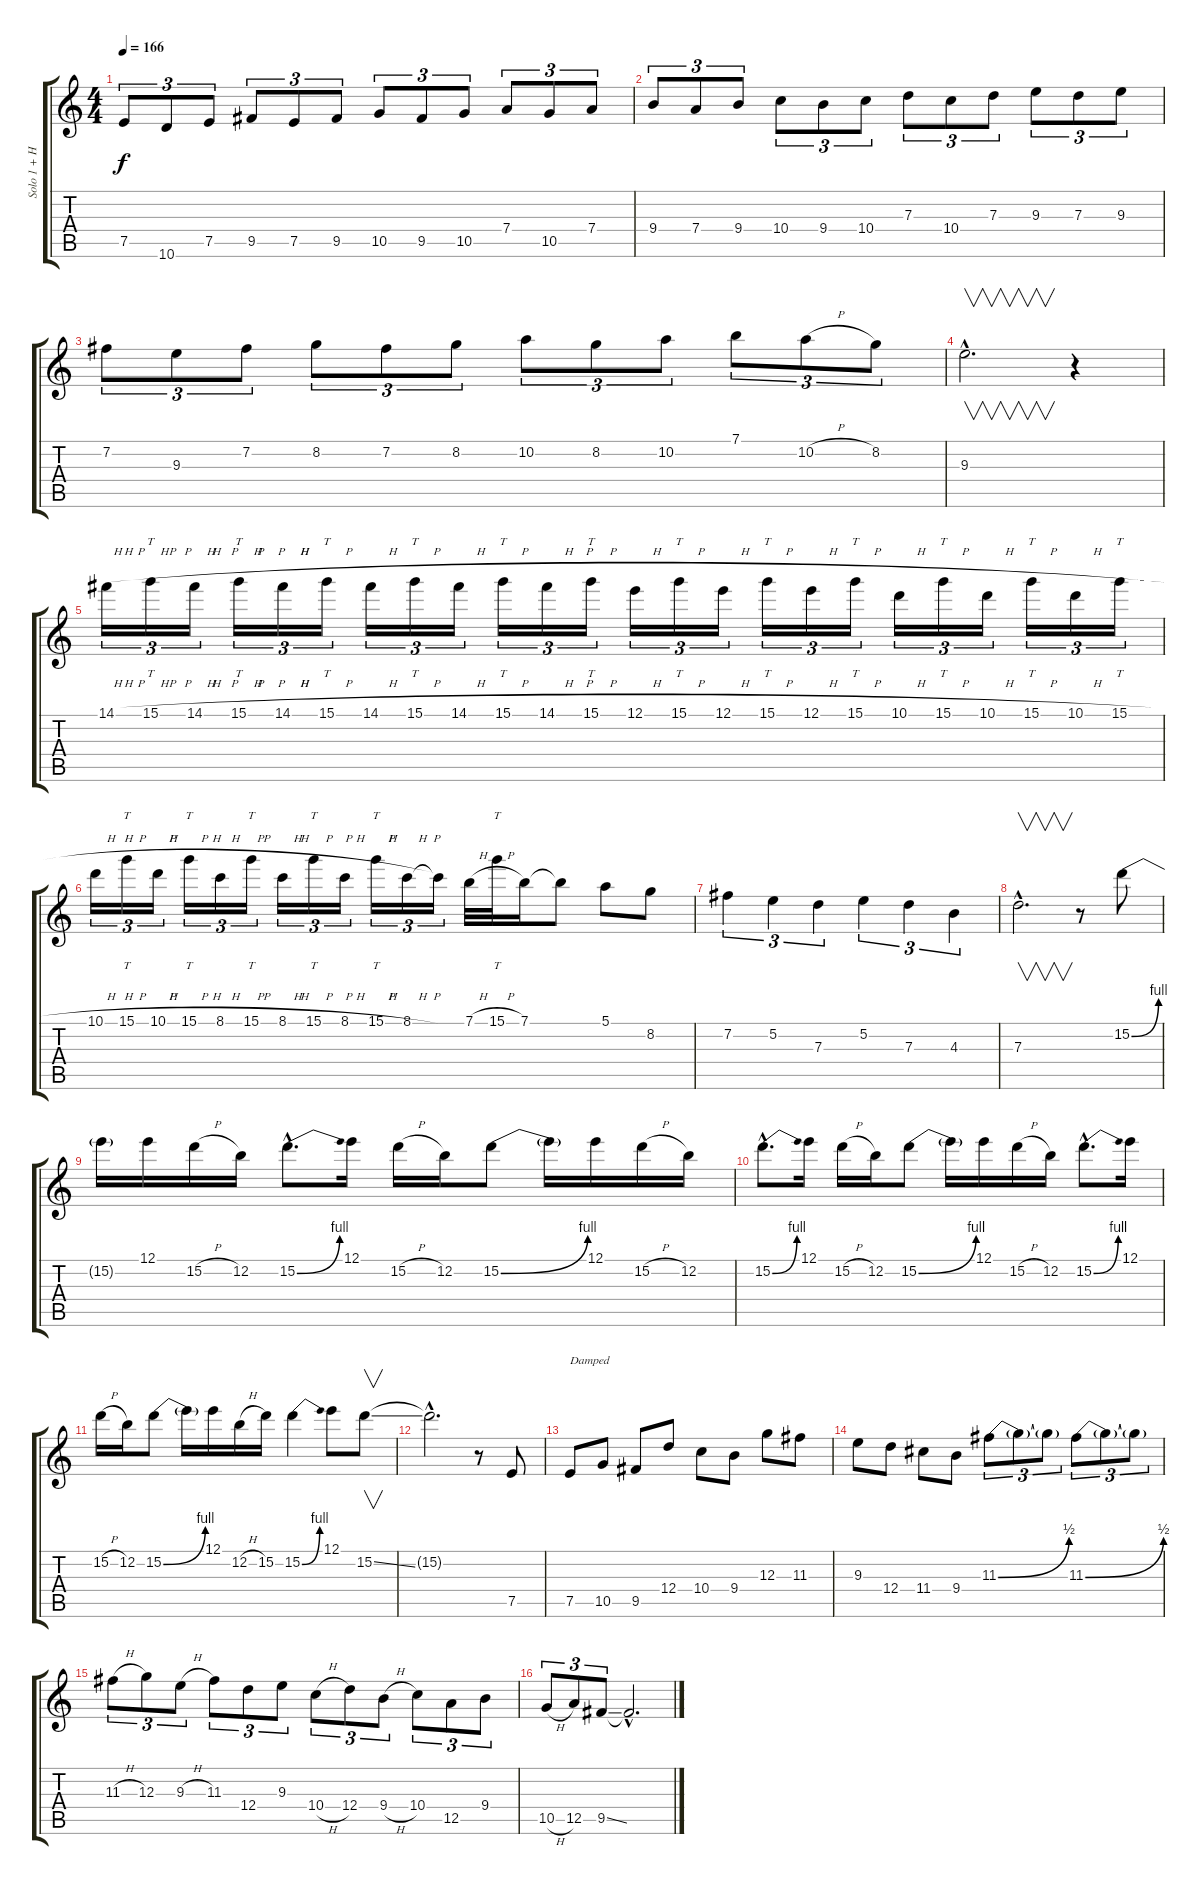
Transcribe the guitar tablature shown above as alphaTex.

\track ("Solo 1 + Harmonisé" "Solo 1 + H") {instrument distortionguitar}
\staff {score tabs}
\tuning (E4 B3 G3 D3 A2 E2) {hide}
\ts (4 4)
\tempo 166
\clef g2
\ks c
7.5.8{tu (3 2) dy f} 10.6.8{tu (3 2)} 7.5.8{tu (3 2)} 9.5.8{tu (3 2)} 7.5.8{tu (3 2)} 9.5.8{tu (3 2)} 10.5.8{tu (3 2)} 9.5.8{tu (3 2)} 10.5.8{tu (3 2)} 7.4.8{tu (3 2)} 10.5.8{tu (3 2)} 7.4.8{tu (3 2)} |
9.4.8{tu (3 2)} 7.4.8{tu (3 2)} 9.4.8{tu (3 2)} 10.4.8{tu (3 2)} 9.4.8{tu (3 2)} 10.4.8{tu (3 2)} 7.3.8{tu (3 2)} 10.4.8{tu (3 2)} 7.3.8{tu (3 2)} 9.3.8{tu (3 2)} 7.3.8{tu (3 2)} 9.3.8{tu (3 2)} |
7.2.8{tu (3 2)} 9.3.8{tu (3 2)} 7.2.8{tu (3 2)} 8.2.8{tu (3 2)} 7.2.8{tu (3 2)} 8.2.8{tu (3 2)} 10.2.8{tu (3 2)} 8.2.8{tu (3 2)} 10.2.8{tu (3 2)} 7.1.8{tu (3 2)} 10.2{h}.8{tu (3 2)} 8.2.8{tu (3 2)} |
9.3{hac}.2{v d} r.4 |
14.1{h}.16{tu (3 2)} 15.1{h}.16{tt tu (3 2)} 14.1{h}.16{tu (3 2)} 15.1{h}.16{tt tu (3 2)} 14.1{h}.16{tu (3 2)} 15.1{h}.16{tt tu (3 2)} 14.1{h}.16{tu (3 2)} 15.1{h}.16{tt tu (3 2)} 14.1{h}.16{tu (3 2)} 15.1{h}.16{tt tu (3 2)} 14.1{h}.16{tu (3 2)} 15.1{h}.16{tt tu (3 2)} 12.1{h}.16{tu (3 2)} 15.1{h}.16{tt tu (3 2)} 12.1{h}.16{tu (3 2)} 15.1{h}.16{tt tu (3 2)} 12.1{h}.16{tu (3 2)} 15.1{h}.16{tt tu (3 2)} 10.1{h}.16{tu (3 2)} 15.1{h}.16{tt tu (3 2)} 10.1{h}.16{tu (3 2)} 15.1{h}.16{tt tu (3 2)} 10.1{h}.16{tu (3 2)} 15.1{h}.16{tt tu (3 2)} |
10.1{h}.16{tu (3 2)} 15.1{h}.16{tt tu (3 2)} 10.1{h}.16{tu (3 2)} 15.1{h}.16{tt tu (3 2)} 8.1{h}.16{tu (3 2)} 15.1{h}.16{tt tu (3 2)} 8.1{h}.16{tu (3 2)} 15.1{h}.16{tt tu (3 2)} 8.1{h}.16{tu (3 2)} 15.1{h}.16{tt tu (3 2)} 8.1{h}.16{tu (3 2)} 8.1{t}.16{tu (3 2)} 7.1{h}.32 15.1{h}.32{tt} 7.1.16 7.1{t}.8 5.1.8 8.2.8 |
7.2.4{tu (3 2)} 5.2.4{tu (3 2)} 7.3.4{tu (3 2)} 5.2.4{tu (3 2)} 7.3.4{tu (3 2)} 4.3.4{tu (3 2)} |
7.3{hac}.2{v d} r.8 15.2{be (bend 0 0 60 4)}.8 |
15.2{t}.16 12.1.16 15.2{h}.16 12.2.16 15.2{be (bend 0 0 60 4) hac}.8{d} 12.1.16 15.2{h}.16 12.2.16 15.2{be (bend 0 0 60 4)}.8 15.2{t}.16 12.1.16 15.2{h}.16 12.2.16 |
15.2{be (bend 0 0 60 4) hac}.8{d} 12.1.16 15.2{h}.16 12.2.16 15.2{be (bend 0 0 60 4)}.8 15.2{t}.16 12.1.16 15.2{h}.16 12.2.16 15.2{be (bend 0 0 60 4) hac}.8{d} 12.1.16 |
15.2{h}.16 12.2.16 15.2{be (bend 0 0 60 4)}.8 15.2{t}.16 12.1.16 12.2{h}.16 15.2.16 15.2{be (bend 0 0 60 4)}.4 12.1.8 15.2{ss}.8{v} |
15.2{hac t}.2{d} r.8 7.5.8 |
7.5.8{txt "Damped"} 10.5.8 9.5.8 12.4.8 10.4.8 9.4.8 12.3.8 11.3.8 |
9.3.8 12.4.8 11.4.8 9.4.8 11.3{be (bend 0 0 60 2)}.8{tu (3 2)} 11.3{t}.8{tu (3 2)} 11.3{t}.8{tu (3 2)} 11.3{be (bend 0 0 60 2)}.8{tu (3 2)} 11.3{t}.8{tu (3 2)} 11.3{t}.8{tu (3 2)} |
11.3{h}.8{tu (3 2)} 12.3.8{tu (3 2)} 9.3{h}.8{tu (3 2)} 11.3.8{tu (3 2)} 12.4.8{tu (3 2)} 9.3.8{tu (3 2)} 10.4{h}.8{tu (3 2)} 12.4.8{tu (3 2)} 9.4{h}.8{tu (3 2)} 10.4.8{tu (3 2)} 12.5.8{tu (3 2)} 9.4.8{tu (3 2)} |
10.5{h}.8{tu (3 2)} 12.5.8{tu (3 2)} 9.5{ss}.8{tu (3 2)} 9.5{hac t}.2{d}
